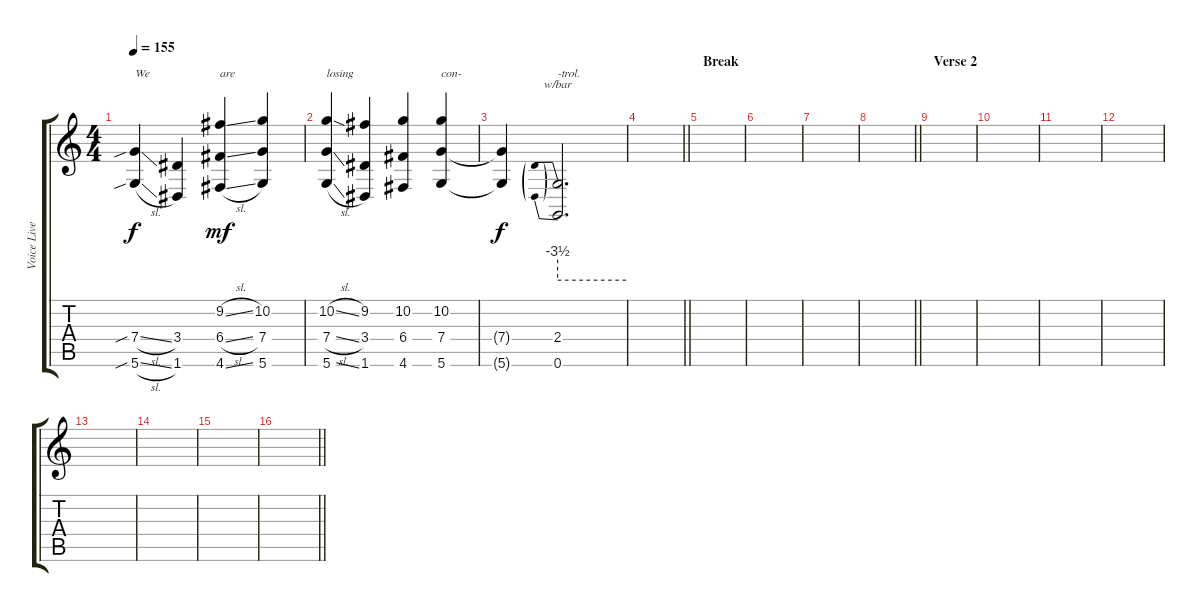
\track ("Voice Live (-1 step version)" "Voice Live") {instrument acousticguitarsteel}
\staff {score tabs}
\tuning (D4 A3 F3 C3 G2 D2) {hide}
\ts (4 4)
\tempo 155
\clef g2
\ks c
(7.4{sib sl} 5.6{sib sl}).4{txt "We" dy f} (3.4 1.6).4 (9.2{sl} 6.4{sl} 4.6{sl}).4{txt "are" dy mf} (10.2 7.4 5.6).4 |
(10.2{sl} 7.4{sl} 5.6{sl}).4{txt "losing"} (9.2 3.4 1.6).4 (10.2 6.4 4.6).4 (10.2 7.4 5.6).4{txt "con-"} |
(7.4{t} 5.6{t}).4{dy f} (2.4 0.6).2{d tbe (predive default 0 -14 60 -14) txt "-trol."} |
\barLineRight lightlight
|
\section ("" "Break")
|
|
|
\barLineRight lightlight
|
\section ("" "Verse 2")
|
|
|
|
|
|
|
\barLineRight lightlight
